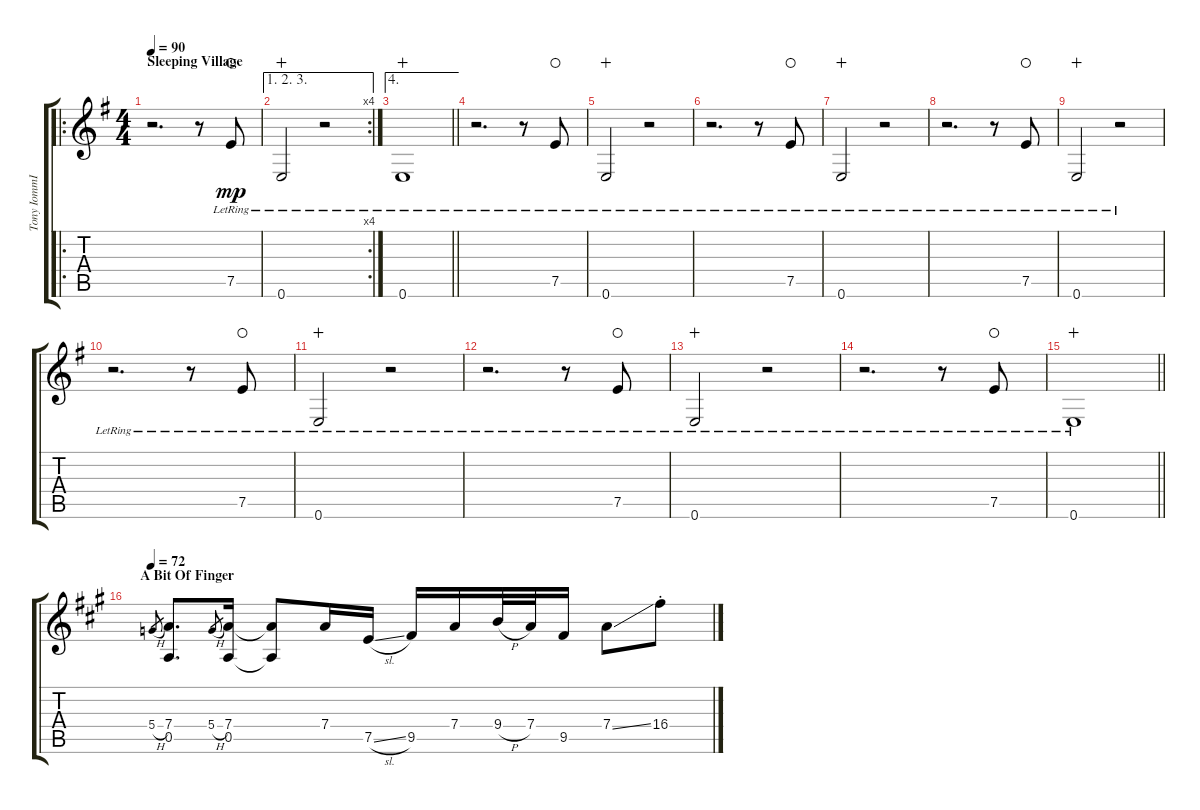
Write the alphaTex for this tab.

\track ("Tony IommI Distortion (Rhythm I)" "Tony IommI") {instrument overdrivenguitar}
\staff {score tabs}
\tuning (E4 B3 G3 D3 A2 E2) {hide}
\ro
\ts (4 4)
\section ("" "Sleeping Village")
\tempo 90
\clef g2
\ks g
r.2{d dy mp instrument overdrivenguitar} r.8 7.5{lr}.8{volume 16 instrument electricguitarjazz waho} |
\ae (1 2 3)
\rc 4
0.6{lr}.2{wahc} r.2 |
\ae 4
\barLineRight lightlight
0.6{lr}.1{wahc} |
r.2{d} r.8 7.5{lr}.8{waho} |
0.6{lr}.2{wahc} r.2 |
r.2{d} r.8 7.5{lr}.8{waho} |
0.6{lr}.2{wahc} r.2 |
r.2{d} r.8 7.5{lr}.8{waho} |
0.6{lr}.2{wahc} r.2 |
r.2{d} r.8 7.5{lr}.8{waho} |
0.6{lr}.2{wahc} r.2 |
r.2{d} r.8 7.5{lr}.8{waho} |
0.6{lr}.2{wahc} r.2 |
r.2{d} r.8 7.5{lr}.8{waho} |
\barLineRight lightlight
0.6{lr}.1{wahc} |
\section ("" "A Bit Of Finger")
\tempo 72
\ks a
5.4{h}.8{gr} (7.4 0.5).8{d} 5.4{h}.8{gr} (7.4 0.5).16 (7.4{t} 0.5{t}).8 7.4.16 7.5{sl}.16 9.5.16 7.4.16 9.4{h}.32 7.4.32 9.5.16 7.4{ss}.8 16.4{st}.8
